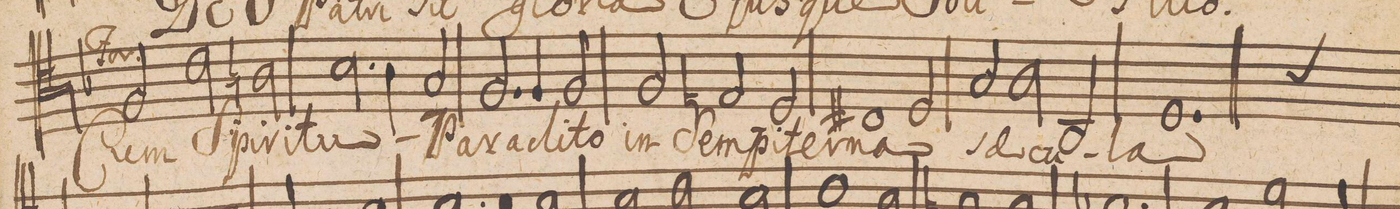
**kern	**text	**dynam
*I"Tenore	*	*
*clefC4	*	*
*k[b-e-]	*	*
*M3/2	*	*
2F/	Cum	f
2c\	Spi-	.
2An\	-ri-	.
=75	=75	=75
2.B-\	-tu	.
4A\	.	.
2G/	Pa-	.
=76	=76	=76
2.F/	-ra-	.
4F/	-cli-	.
2F/	-to	.
=77	=77	=77
2F/	in	.
2En/	Sem-	.
2D/	-pi-	.
=78	=78	=78
1C#X	-ter-	.
2D/	-na	.
=79	=79	=79
2G/	sae-	.
2A\	.	.
2AA/	-cu-	.
=80	=80	=80
1.D	-la	.
*custos:B	*	*
=81||	=81||	=81||
*-	*-	*-
